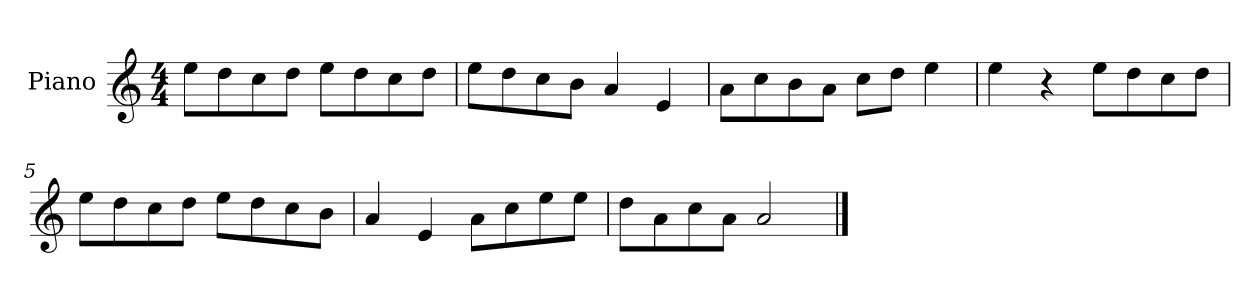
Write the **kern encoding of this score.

**kern
*part1
*staff1
*I"Piano
*I'P-no
*clefG2
*k[]
*M4/4
*MM90
=1
8ee\L
8dd\
8cc\
8dd\J
8ee\L
8dd\
8cc\
8dd\J
=2
8ee\L
8dd\
8cc\
8b\J
4a/
4e/
=3
8a\L
8cc\
8b\
8a\J
8cc\L
8dd\J
4ee\
=4
4ee\
4r
8ee\L
8dd\
8cc\
8dd\J
=5
8ee\L
8dd\
8cc\
8dd\J
8ee\L
8dd\
8cc\
8b\J
!!LO:LB:g=z
=6
4a/
4e/
8a\L
8cc\
8ee\
8ee\J
=7
8dd\L
8a\
8cc\
8a\J
2a/
==
*-
